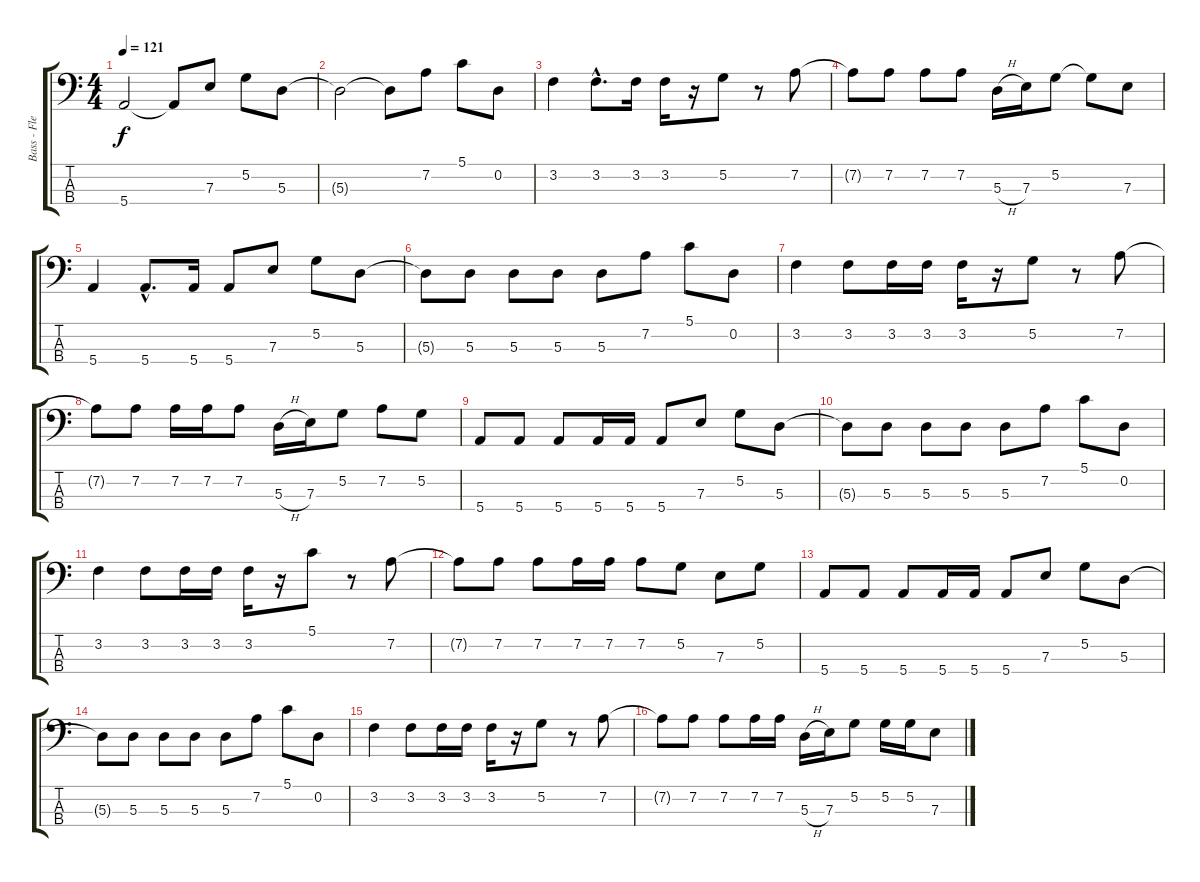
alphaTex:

\track ("Bass - Flea" "Bass - Fle") {instrument electricbassfinger}
\staff {score tabs}
\tuning (G2 D2 A1 E1) {hide}
\ts (4 4)
\tempo 121
\clef f4
\ks c
5.4.2{dy f instrument electricbassfinger} 5.4{t}.8 7.3.8 5.2.8 5.3.8 |
5.3{t}.2 5.3{t}.8 7.2.8 5.1.8 0.2.8 |
3.2.4 3.2{hac}.8{d} 3.2.16 3.2.16 r.16 5.2.8 r.8 7.2.8 |
7.2{t}.8 7.2.8 7.2.8 7.2.8 5.3{h}.16 7.3.16 5.2.8 5.2{t}.8 7.3.8 |
5.4.4 5.4{hac}.8{d} 5.4.16 5.4.8 7.3.8 5.2.8 5.3.8 |
5.3{t}.8 5.3.8 5.3.8 5.3.8 5.3.8 7.2.8 5.1.8 0.2.8 |
3.2.4 3.2.8 3.2.16 3.2.16 3.2.16 r.16 5.2.8 r.8 7.2.8 |
7.2{t}.8 7.2.8 7.2.16 7.2.16 7.2.8 5.3{h}.16 7.3.16 5.2.8 7.2.8 5.2.8 |
5.4.8 5.4.8 5.4.8 5.4.16 5.4.16 5.4.8 7.3.8 5.2.8 5.3.8 |
5.3{t}.8 5.3.8 5.3.8 5.3.8 5.3.8 7.2.8 5.1.8 0.2.8 |
3.2.4 3.2.8 3.2.16 3.2.16 3.2.16 r.16 5.1.8 r.8 7.2.8 |
7.2{t}.8 7.2.8 7.2.8 7.2.16 7.2.16 7.2.8 5.2.8 7.3.8 5.2.8 |
5.4.8 5.4.8 5.4.8 5.4.16 5.4.16 5.4.8 7.3.8 5.2.8 5.3.8 |
5.3{t}.8 5.3.8 5.3.8 5.3.8 5.3.8 7.2.8 5.1.8 0.2.8 |
3.2.4 3.2.8 3.2.16 3.2.16 3.2.16 r.16 5.2.8 r.8 7.2.8 |
7.2{t}.8 7.2.8 7.2.8 7.2.16 7.2.16 5.3{h}.16 7.3.16 5.2.8 5.2.16 5.2.16 7.3.8
